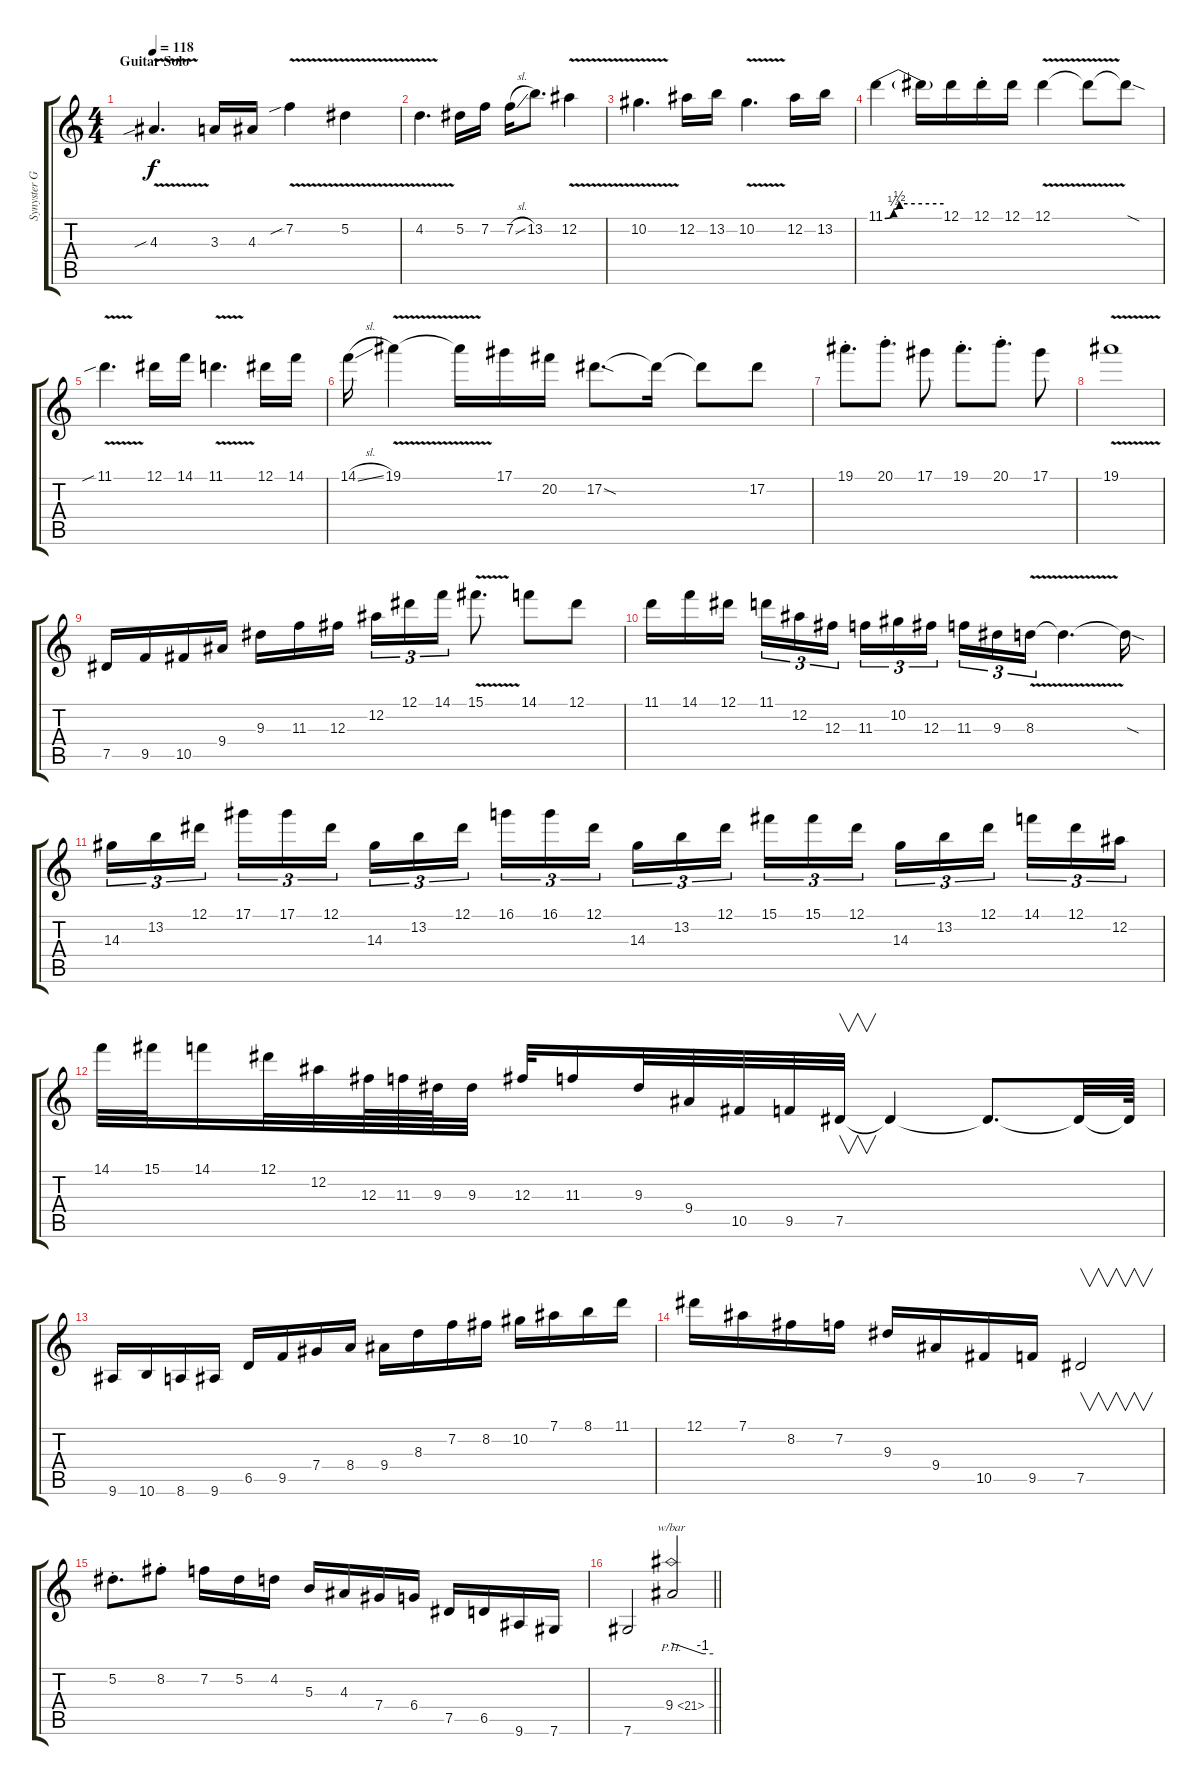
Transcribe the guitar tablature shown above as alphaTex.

\track ("Synyster Gates" "Synyster G") {instrument distortionguitar}
\staff {score tabs}
\tuning (Eb4 Bb3 Gb3 Db3 Ab2 Db2) {hide}
\ts (4 4)
\section ("" "Guitar Solo")
\tempo 118
\clef g2
\ks c
4.3{v sib}.4{d dy f} 3.3.16 4.3.16 7.2{v sib}.4 5.2{v}.4 |
4.2{v}.4{d} 5.2.16 7.2.16 7.2{sl}.16 13.2.8{d} 12.2{v}.4 |
10.2{v}.4{d} 12.2.16 13.2.16 10.2{v}.4{d} 12.2.16 13.2.16 |
11.1{be (custom 0 0 9 1 15 2 60 2)}.4 11.1{t}.16 12.1.16 12.1{st}.16 12.1.16 12.1{v}.4 12.1{t}.8 12.1{sod t}.8 |
11.1{v sib}.4{d} 12.1.16 14.1.16 11.1{v}.4{d} 12.1.16 14.1.16 |
14.1{sl}.16 19.1{v}.4 19.1{t}.16 17.1.16 20.2.16 17.2{sod}.8{d} 17.2{t}.16 17.2{t}.8 17.2.8 |
19.1{st}.8{d} 20.1{st}.8{d} 17.1.8 19.1{st}.8{d} 20.1{st}.8{d} 17.1.8 |
19.1{v}.1 |
7.5.16 9.5.16 10.5.16 9.4.16 9.3.16 11.3.16 12.3.16{beam splitsecondary} 12.2.16{tu (3 2)} 12.1.16{tu (3 2)} 14.1.16{tu (3 2)} 15.1{v}.8{d} 14.1.8 12.1.8 |
11.1.16 14.1.16 12.1.16{beam splitsecondary} 11.1.16{tu (3 2)} 12.2.16{tu (3 2)} 12.3.16{tu (3 2) beam splitsecondary} 11.3.16{tu (3 2)} 10.2.16{tu (3 2)} 12.3.16{tu (3 2) beam splitsecondary} 11.3.16{tu (3 2)} 9.3.16{tu (3 2)} 8.3{v}.16{tu (3 2)} 8.3{t}.4{d} 8.3{sod t}.16 |
14.3.16{tu (3 2)} 13.2.16{tu (3 2)} 12.1.16{tu (3 2) beam splitsecondary} 17.1.16{tu (3 2)} 17.1.16{tu (3 2)} 12.1.16{tu (3 2)} 14.3.16{tu (3 2)} 13.2.16{tu (3 2)} 12.1.16{tu (3 2) beam splitsecondary} 16.1.16{tu (3 2)} 16.1.16{tu (3 2)} 12.1.16{tu (3 2)} 14.3.16{tu (3 2)} 13.2.16{tu (3 2)} 12.1.16{tu (3 2) beam splitsecondary} 15.1.16{tu (3 2)} 15.1.16{tu (3 2)} 12.1.16{tu (3 2)} 14.3.16{tu (3 2)} 13.2.16{tu (3 2)} 12.1.16{tu (3 2) beam splitsecondary} 14.1.16{tu (3 2)} 12.1.16{tu (3 2)} 12.2.16{tu (3 2)} |
14.1.32 15.1.32 14.1.16 12.1.32 12.2.32 12.3.64 11.3.64 9.3.64 9.3.32 12.3.32 11.3.16 9.3.32 9.4.32 10.5.32 9.5.32 7.5.32{v} 7.5{t}.4 7.5{t}.8{d} 7.5{t}.32 7.5{t}.64 |
9.6.16 10.6.16 8.6.16 9.6.16 6.5.16 9.5.16 7.4.16 8.4.16 9.4.16 8.3.16 7.2.16 8.2.16 10.2.16 7.1.16 8.1.16 11.1.16 |
12.1.16 7.1.16 8.2.16 7.2.16 9.3.16 9.4.16 10.5.16 9.5.16 7.5.2{v} |
5.2{st}.8{d} 8.2{st}.8 7.2.16 5.2.16 4.2.16 5.3.16 4.3.16 7.4.16 6.4.16 7.5.16 6.5.16 9.6.16 7.6.16 |
\barLineRight lightlight
7.6.2 9.4{ph 12}.2{tbe (custom default 0 0 45 -4 60 -4)}
